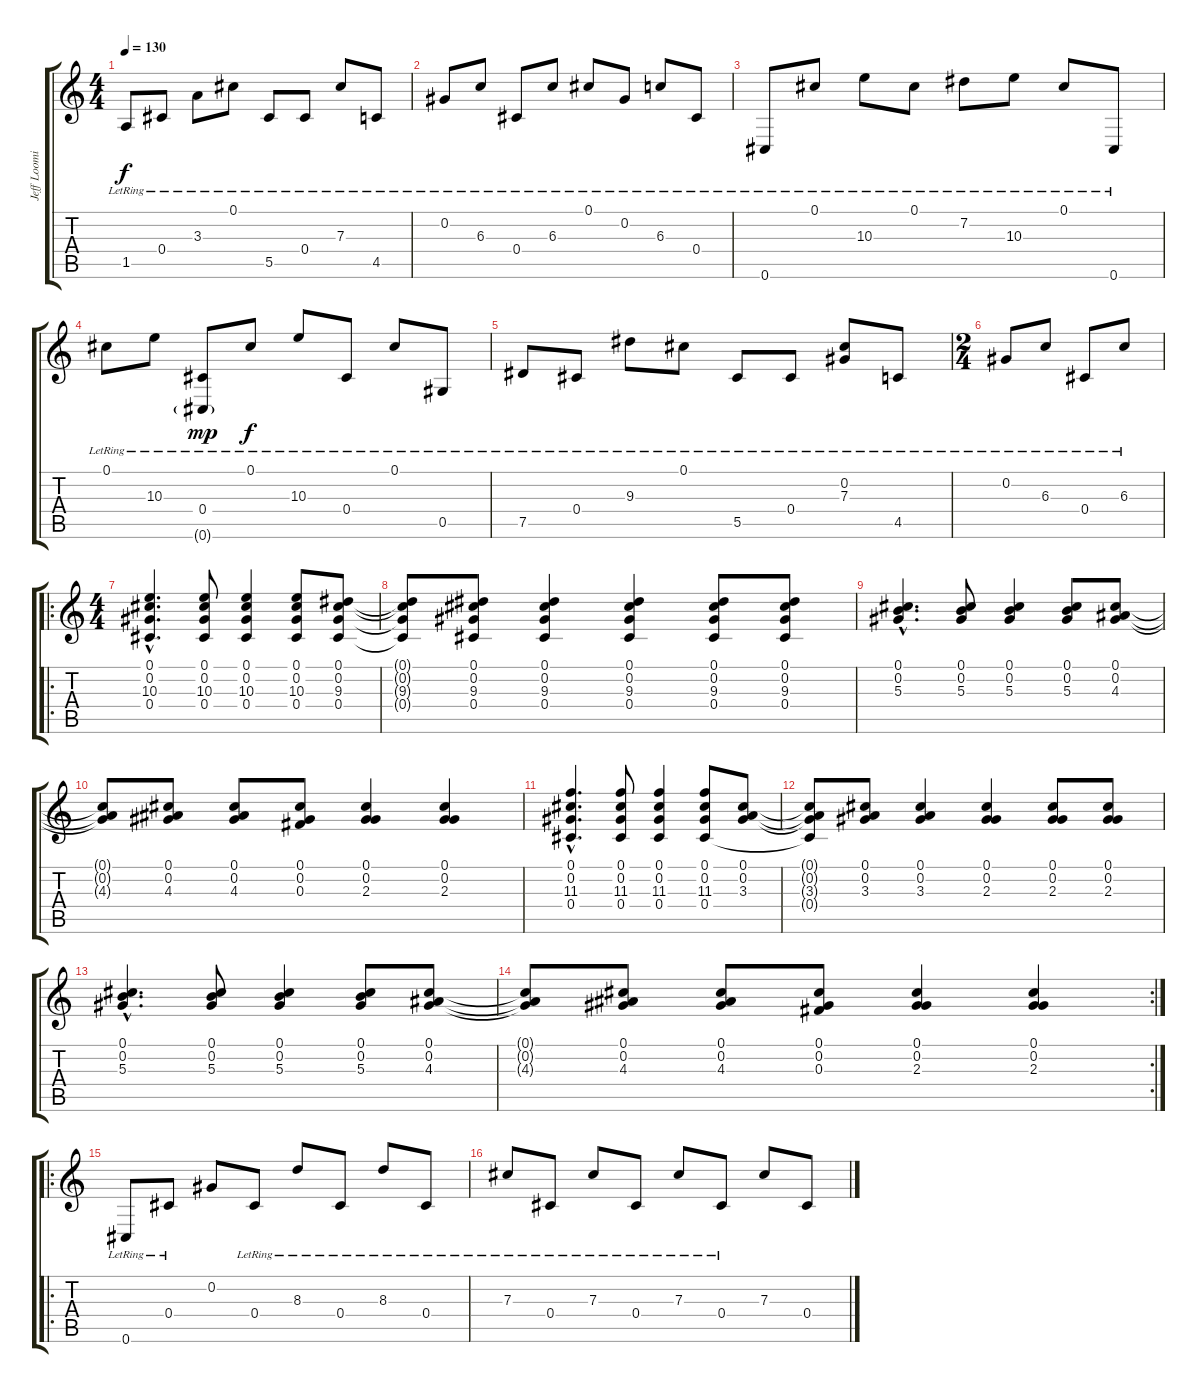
\track ("Jeff Loomis Db" "Jeff Loomi") {instrument acousticguitarsteel}
\staff {score tabs}
\tuning (Db4 Ab3 Gb3 Db3 Ab2 Db2) {hide}
\ts (4 4)
\tempo 130
\clef g2
\ks c
1.5{lr}.8{dy f} 0.4{lr}.8 3.3{lr}.8 0.1{lr}.8 5.5{lr}.8 0.4{lr}.8 7.3{lr}.8 4.5{lr}.8 |
0.2{lr}.8 6.3{lr}.8 0.4{lr}.8 6.3{lr}.8 0.1{lr}.8 0.2{lr}.8 6.3{lr}.8 0.4{lr}.8 |
0.6{lr}.8 0.1{lr}.8 10.3{lr}.8 0.1{lr}.8 7.2{lr}.8 10.3{lr}.8 0.1{lr}.8 0.6{lr}.8 |
0.1{lr}.8 10.3{lr}.8 (0.4{lr} 0.6{g lr}).8{dy mp} 0.1{lr}.8{dy f} 10.3{lr}.8 0.4{lr}.8 0.1{lr}.8 0.5{lr}.8 |
7.5{lr}.8 0.4{lr}.8 9.3{lr}.8 0.1{lr}.8 5.5{lr}.8 0.4{lr}.8 (0.2{lr} 7.3{lr}).8 4.5{lr}.8 |
\ts (2 4)
0.2{lr}.8 6.3{lr}.8 0.4{lr}.8 6.3{lr}.8 |
\ro
\ts (4 4)
(0.1{hac} 0.2{hac} 10.3{hac} 0.4{hac}).4{d instrument distortionguitar} (0.1 0.2 10.3 0.4).8 (0.1 0.2 10.3 0.4).4 (0.1 0.2 10.3 0.4).8 (0.1 0.2 9.3 0.4).8 |
(0.1{t} 0.2{t} 9.3{t} 0.4{t}).8 (0.1 0.2 9.3 0.4).8 (0.1 0.2 9.3 0.4).4 (0.1 0.2 9.3 0.4).4 (0.1 0.2 9.3 0.4).8 (0.1 0.2 9.3 0.4).8 |
(0.1{hac} 0.2{hac} 5.3{hac}).4{d} (0.1 0.2 5.3).8 (0.1 0.2 5.3).4 (0.1 0.2 5.3).8 (0.1 0.2 4.3).8 |
(0.1{t} 0.2{t} 4.3{t}).8 (0.1 0.2 4.3).8 (0.1 0.2 4.3).8 (0.1 0.2 0.3).8 (0.1 0.2 2.3).4 (0.1 0.2 2.3).4 |
(0.1{hac} 0.2{hac} 11.3{hac} 0.4{hac}).4{d} (0.1 0.2 11.3 0.4).8 (0.1 0.2 11.3 0.4).4 (0.1 0.2 11.3 0.4).8 (0.1 0.2 3.3).8 |
(0.1{t} 0.2{t} 3.3{t} 0.4{t}).8 (0.1 0.2 3.3).8 (0.1 0.2 3.3).4 (0.1 0.2 2.3).4 (0.1 0.2 2.3).8 (0.1 0.2 2.3).8 |
(0.1{hac} 0.2{hac} 5.3{hac}).4{d} (0.1 0.2 5.3).8 (0.1 0.2 5.3).4 (0.1 0.2 5.3).8 (0.1 0.2 4.3).8 |
\rc 2
(0.1{t} 0.2{t} 4.3{t}).8 (0.1 0.2 4.3).8 (0.1 0.2 4.3).8 (0.1 0.2 0.3).8 (0.1 0.2 2.3).4 (0.1 0.2 2.3).4 |
\ro
0.6{lr}.8{instrument distortionguitar} 0.4{lr}.8 0.2.8 0.4{lr}.8 8.3{lr}.8 0.4{lr}.8 8.3{lr}.8 0.4{lr}.8 |
7.3{lr}.8 0.4{lr}.8 7.3{lr}.8 0.4{lr}.8 7.3{lr}.8 0.4{lr}.8 7.3.8 0.4.8
